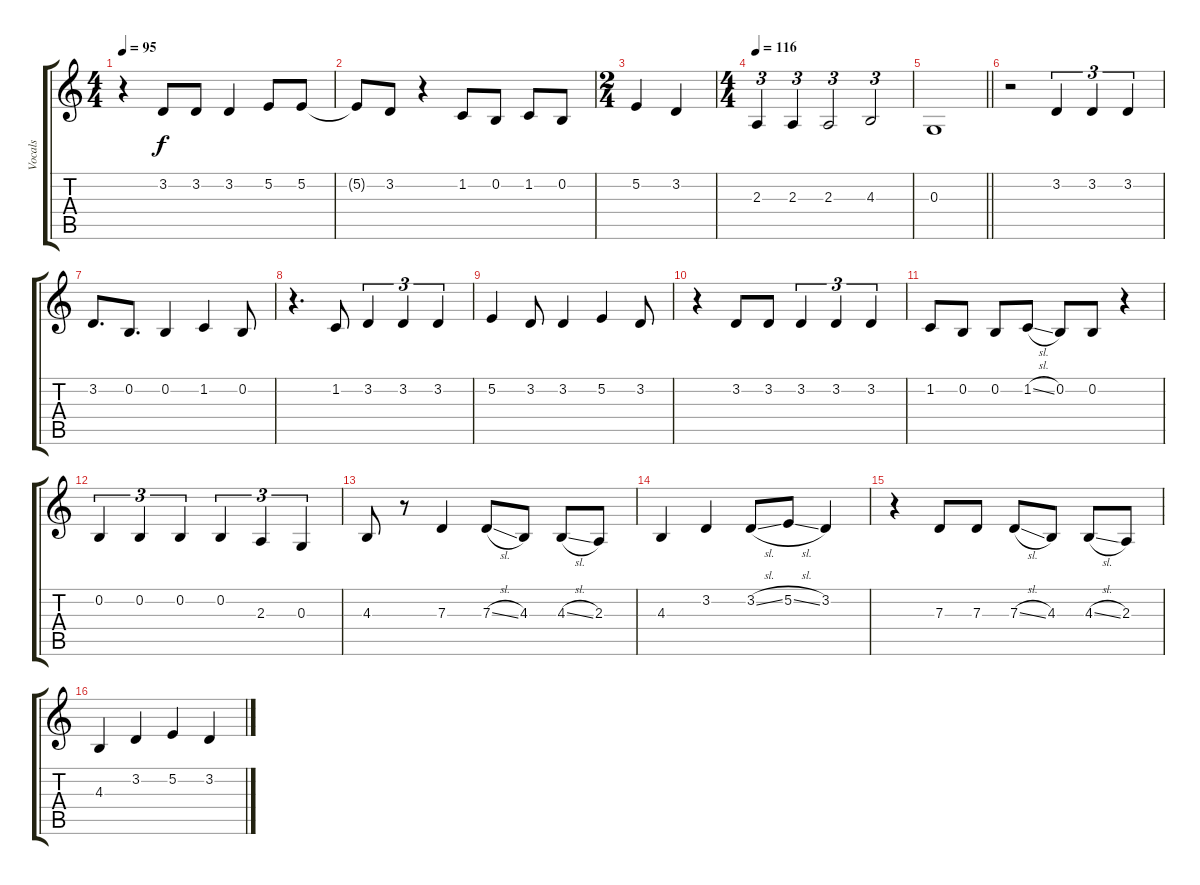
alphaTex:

\track ("Vocals" "Vocals") {instrument trumpet}
\staff {score tabs}
\tuning (E4 B3 G3 D3 A2 E2) {hide}
\ts (4 4)
\tempo 95
\clef g2
\ks c
r.4{dy f} 3.2.8 3.2.8 3.2.4 5.2.8 5.2.8 |
5.2{t}.8 3.2.8 r.4 1.2.8 0.2.8 1.2.8 0.2.8 |
\ts (2 4)
5.2.4 3.2.4 |
\ts (4 4)
\tempo 116
2.3.4{tu (3 2)} 2.3.4{tu (3 2)} 2.3.2{tu (3 2)} 4.3.2{tu (3 2)} |
\barLineRight lightlight
0.3.1{volume 4} |
r.2{volume 16} 3.2.4{tu (3 2)} 3.2.4{tu (3 2)} 3.2.4{tu (3 2)} |
3.2.8{d} 0.2.8{d} 0.2.4 1.2.4 0.2.8 |
r.4{d} 1.2.8 3.2.4{tu (3 2)} 3.2.4{tu (3 2)} 3.2.4{tu (3 2)} |
5.2.4 3.2.8 3.2.4 5.2.4 3.2.8 |
r.4 3.2.8 3.2.8 3.2.4{tu (3 2)} 3.2.4{tu (3 2)} 3.2.4{tu (3 2)} |
1.2.8 0.2.8 0.2.8 1.2{sl}.8 0.2.8 0.2.8 r.4 |
0.2.4{tu (3 2)} 0.2.4{tu (3 2)} 0.2.4{tu (3 2)} 0.2.4{tu (3 2)} 2.3.4{tu (3 2)} 0.3.4{tu (3 2)} |
4.3.8 r.8 7.3.4 7.3{sl}.8 4.3.8 4.3{sl}.8 2.3.8 |
4.3.4 3.2.4 3.2{sl}.8 5.2{sl}.8 3.2.4 |
r.4 7.3.8 7.3.8 7.3{sl}.8 4.3.8 4.3{sl}.8 2.3.8 |
4.3.4 3.2.4 5.2.4 3.2.4
